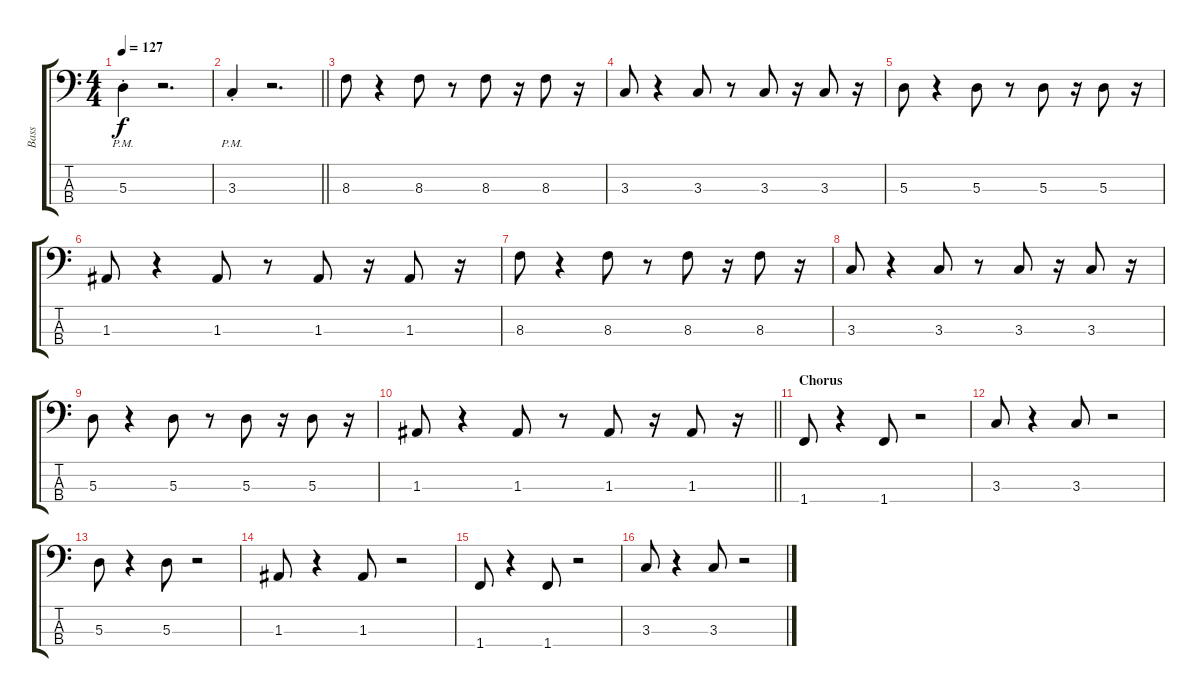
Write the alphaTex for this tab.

\track ("Bass" "Bass") {instrument electricbassfinger}
\staff {score tabs}
\tuning (G2 D2 A1 E1) {hide}
\ts (4 4)
\tempo 127
\clef f4
\ks c
5.3{pm st}.4{dy f} r.2{d} |
\barLineRight lightlight
3.3{pm st}.4 r.2{d} |
8.3.8 r.4 8.3.8 r.8 8.3.8 r.16 8.3.8 r.16 |
3.3.8 r.4 3.3.8 r.8 3.3.8 r.16 3.3.8 r.16 |
5.3.8 r.4 5.3.8 r.8 5.3.8 r.16 5.3.8 r.16 |
1.3.8 r.4 1.3.8 r.8 1.3.8 r.16 1.3.8 r.16 |
8.3.8 r.4 8.3.8 r.8 8.3.8 r.16 8.3.8 r.16 |
3.3.8 r.4 3.3.8 r.8 3.3.8 r.16 3.3.8 r.16 |
5.3.8 r.4 5.3.8 r.8 5.3.8 r.16 5.3.8 r.16 |
\barLineRight lightlight
1.3.8 r.4 1.3.8 r.8 1.3.8 r.16 1.3.8 r.16 |
\section ("" "Chorus")
1.4.8 r.4 1.4.8 r.2 |
3.3.8 r.4 3.3.8 r.2 |
5.3.8 r.4 5.3.8 r.2 |
1.3.8 r.4 1.3.8 r.2 |
1.4.8 r.4 1.4.8 r.2 |
3.3.8 r.4 3.3.8 r.2
